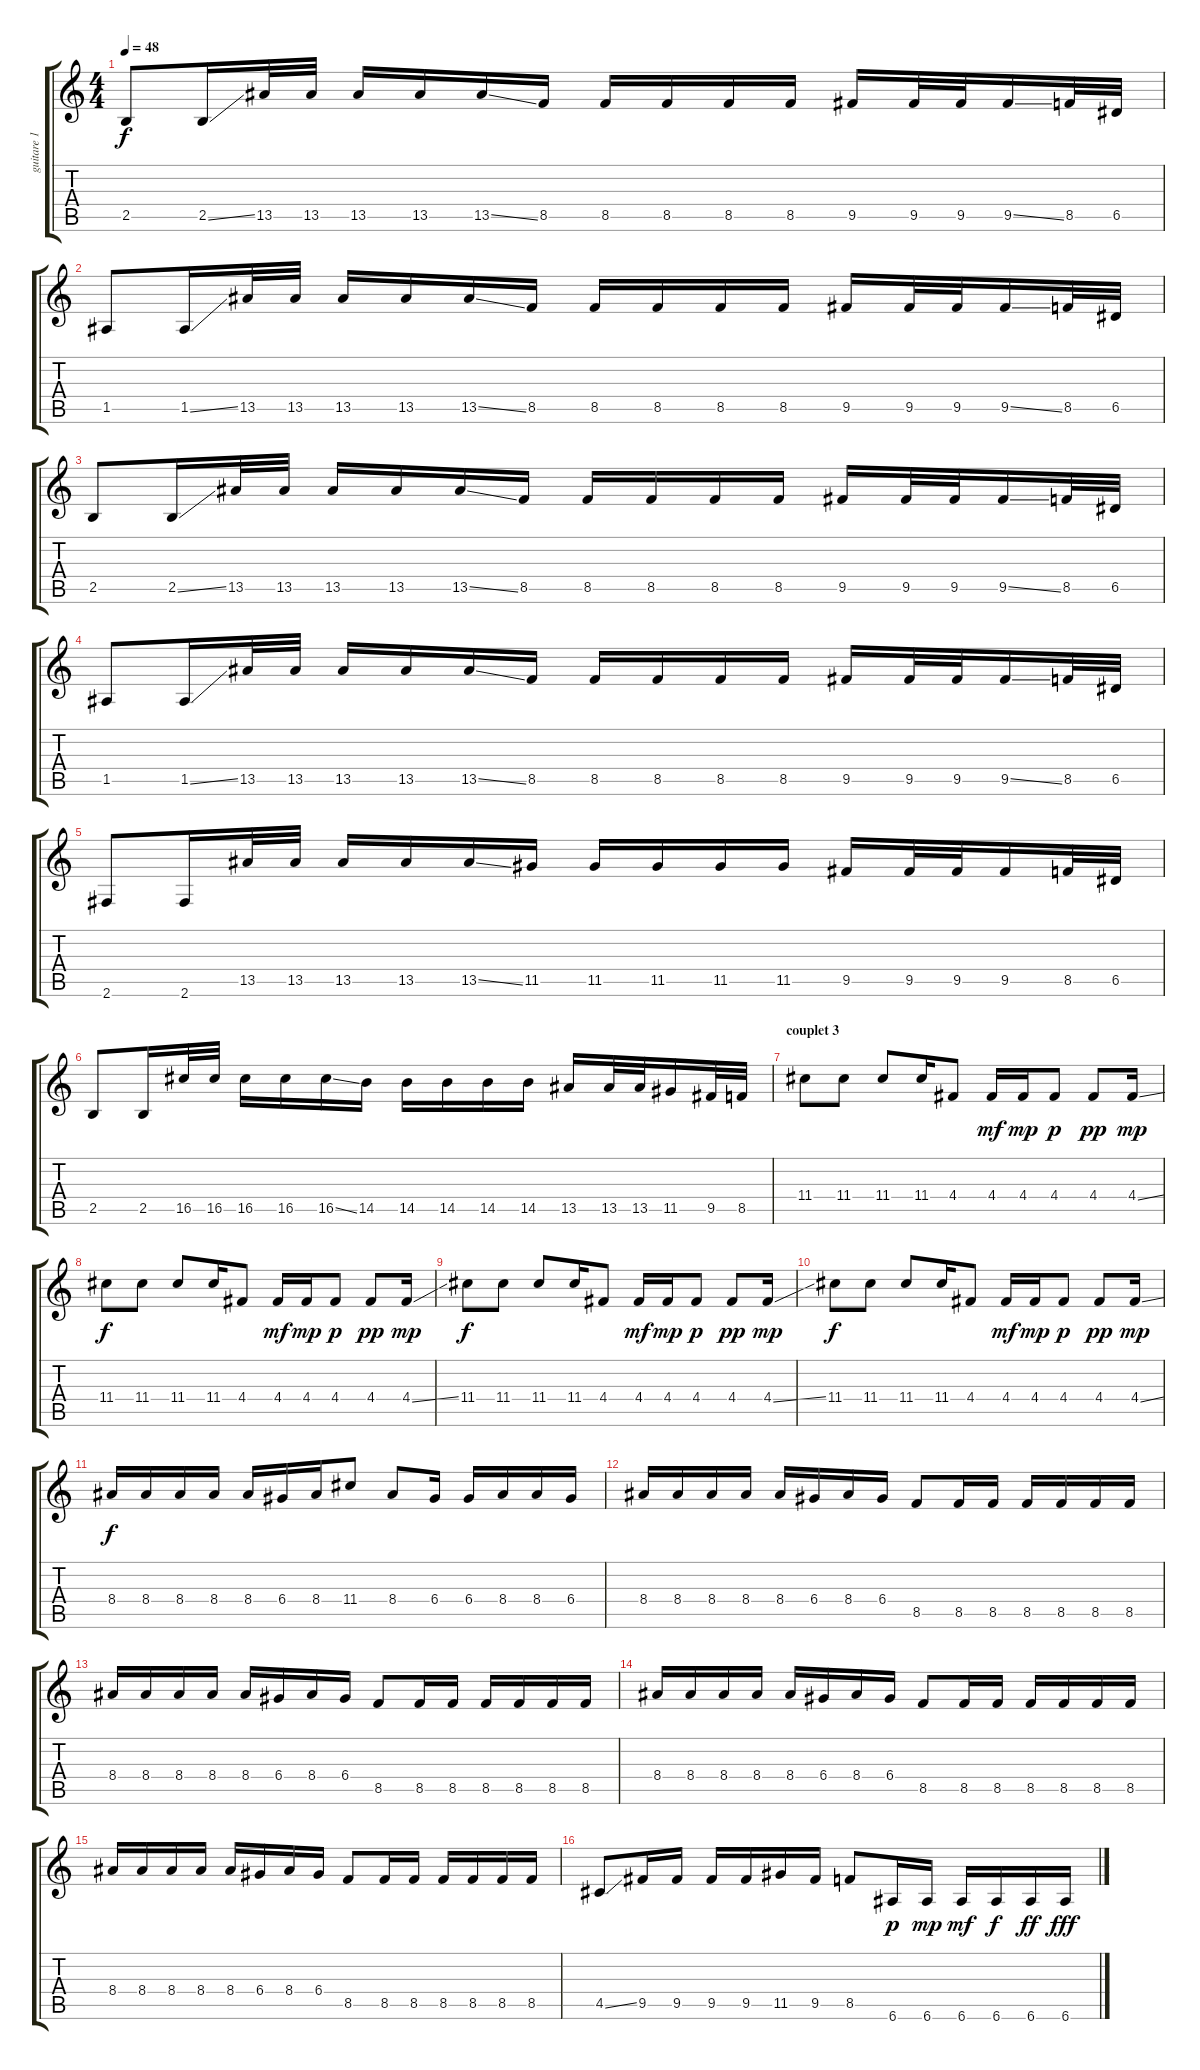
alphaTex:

\track ("guitare 1" "guitare 1") {instrument electricguitarjazz}
\staff {score tabs}
\tuning (E4 B3 G3 D3 A2 E2) {hide}
\ts (4 4)
\tempo 48
\clef g2
\ks c
2.5.8{dy f instrument distortionguitar} 2.5{ss}.16 13.5.32 13.5.32 13.5.16 13.5.16 13.5{ss}.16 8.5.16 8.5.16 8.5.16 8.5.16 8.5.16 9.5.16 9.5.32 9.5.32 9.5{ss}.16 8.5.32 6.5.32 |
1.5.8{instrument distortionguitar} 1.5{ss}.16 13.5.32 13.5.32 13.5.16 13.5.16 13.5{ss}.16 8.5.16 8.5.16 8.5.16 8.5.16 8.5.16 9.5.16 9.5.32 9.5.32 9.5{ss}.16 8.5.32 6.5.32 |
2.5.8{instrument distortionguitar} 2.5{ss}.16 13.5.32 13.5.32 13.5.16 13.5.16 13.5{ss}.16 8.5.16 8.5.16 8.5.16 8.5.16 8.5.16 9.5.16 9.5.32 9.5.32 9.5{ss}.16 8.5.32 6.5.32 |
1.5.8{instrument distortionguitar} 1.5{ss}.16 13.5.32 13.5.32 13.5.16 13.5.16 13.5{ss}.16 8.5.16 8.5.16 8.5.16 8.5.16 8.5.16 9.5.16 9.5.32 9.5.32 9.5{ss}.16 8.5.32 6.5.32 |
2.6.8{instrument distortionguitar} 2.6.16 13.5.32 13.5.32 13.5.16 13.5.16 13.5{ss}.16 11.5.16 11.5.16 11.5.16 11.5.16 11.5.16 9.5.16 9.5.32 9.5.32 9.5.16 8.5.32 6.5.32 |
2.5.8{instrument distortionguitar} 2.5.16 16.5.32 16.5.32 16.5.16 16.5.16 16.5{ss}.16 14.5.16 14.5.16 14.5.16 14.5.16 14.5.16 13.5.16 13.5.32 13.5.32 11.5.16 9.5.32 8.5.32 |
\section ("" "couplet 3")
11.4.8 11.4.8 11.4.8 11.4.16 4.4.8 4.4.16{dy mf} 4.4.16{dy mp} 4.4.8{dy p} 4.4.8{dy pp} 4.4{ss}.16{dy mp} |
11.4.8{dy f} 11.4.8 11.4.8 11.4.16 4.4.8 4.4.16{dy mf} 4.4.16{dy mp} 4.4.8{dy p} 4.4.8{dy pp} 4.4{ss}.16{dy mp} |
11.4.8{dy f} 11.4.8 11.4.8 11.4.16 4.4.8 4.4.16{dy mf} 4.4.16{dy mp} 4.4.8{dy p} 4.4.8{dy pp} 4.4{ss}.16{dy mp} |
11.4.8{dy f} 11.4.8 11.4.8 11.4.16 4.4.8 4.4.16{dy mf} 4.4.16{dy mp} 4.4.8{dy p} 4.4.8{dy pp} 4.4{ss}.16{dy mp} |
8.4.16{dy f} 8.4.16 8.4.16 8.4.16 8.4.16 6.4.16 8.4.16 11.4.8 8.4.8 6.4.16 6.4.16 8.4.16 8.4.16 6.4.16 |
8.4.16 8.4.16 8.4.16 8.4.16 8.4.16 6.4.16 8.4.16 6.4.16 8.5.8 8.5.16 8.5.16 8.5.16 8.5.16 8.5.16 8.5.16 |
8.4.16 8.4.16 8.4.16 8.4.16 8.4.16 6.4.16 8.4.16 6.4.16 8.5.8 8.5.16 8.5.16 8.5.16 8.5.16 8.5.16 8.5.16 |
8.4.16 8.4.16 8.4.16 8.4.16 8.4.16 6.4.16 8.4.16 6.4.16 8.5.8 8.5.16 8.5.16 8.5.16 8.5.16 8.5.16 8.5.16 |
8.4.16 8.4.16 8.4.16 8.4.16 8.4.16 6.4.16 8.4.16 6.4.16 8.5.8 8.5.16 8.5.16 8.5.16 8.5.16 8.5.16 8.5.16 |
4.5{ss}.8 9.5.16 9.5.16 9.5.16 9.5.16 11.5.16 9.5.16 8.5.8 6.6.16{dy p} 6.6.16{dy mp} 6.6.16{dy mf} 6.6.16{dy f} 6.6.16{dy ff} 6.6.16{dy fff}
